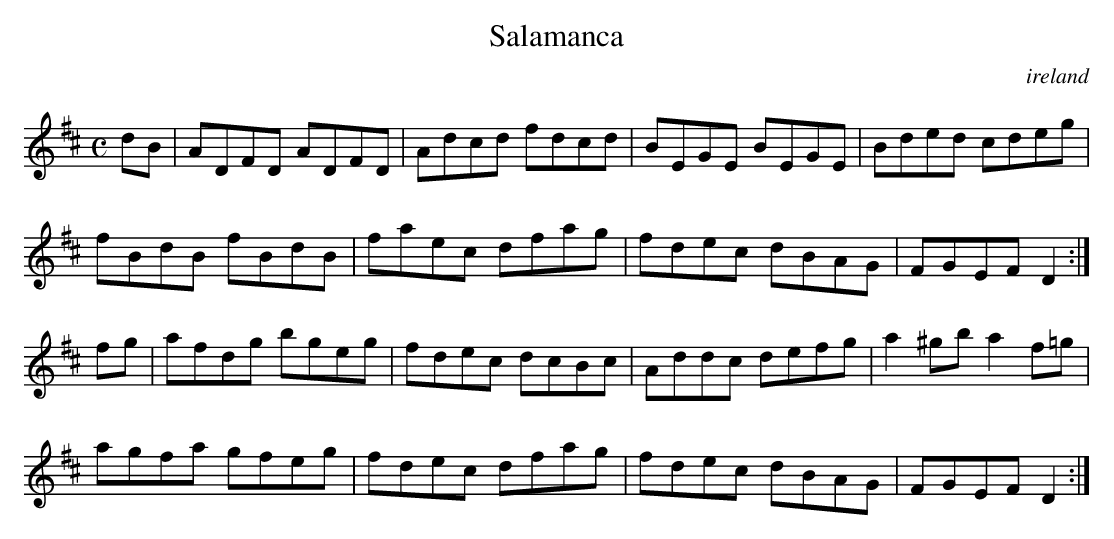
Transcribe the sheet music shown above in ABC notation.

X:1
T:Salamanca
O:ireland
M:C
L:1/8
K:D Major
dB|ADFD ADFD|Adcd fdcd|BEGE BEGE|Bded cdeg|!
fBdB fBdB|faec dfag|fdec dBAG|FGEF D2:|!
fg|afdg bgeg|fdec dcBc|Addc defg|a2^gb a2f=g|!
agfa gfeg|fdec dfag|fdec dBAG|FGEF D2:|!
